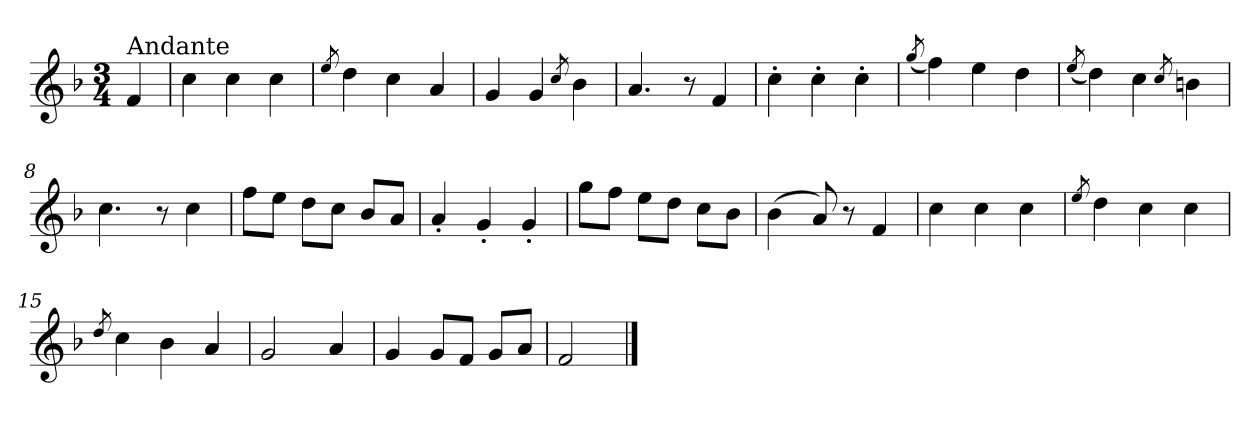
**kern
*part1
*staff1
*clefG2
*k[b-]
*F:
*M3/4
=
!LO:TX:a:t=Andante
4f/
=1
4cc\
4cc\
4cc\
=2
8qee/
4dd\
4cc\
4a/
=3
4g/
4g/
8qcc/
4b-\
=4
4.a/
8r
4f/
=5
4cc'>\
4cc'>\
4cc'>\
=6
(<8qgg/
4ff\)
4ee\
4dd\
!!LO:LB:g=z
=7
(<8qee/
4dd\)
4cc\
8qcc/
4bn\
=8
4.cc\
8r
4cc\
=9
8ff\L
8ee\J
8dd\L
8cc\J
8b-/L
8a/J
=10
4a'>/
4g'>/
4g'>/
=11
8gg\L
8ff\J
8ee\L
8dd\J
8cc\L
8b-\J
=12
(>4b-\
8a/)
8r
4f/
!!LO:LB:g=z
=13
4cc\
4cc\
4cc\
=14
8qee/
4dd\
4cc\
4cc\
=15
8qdd/
4cc\
4b-\
4a/
=16
2g/
4a/
=17
4g/
8g/L
8f/J
8g/L
8a/J
=18
2f/
==
*-
